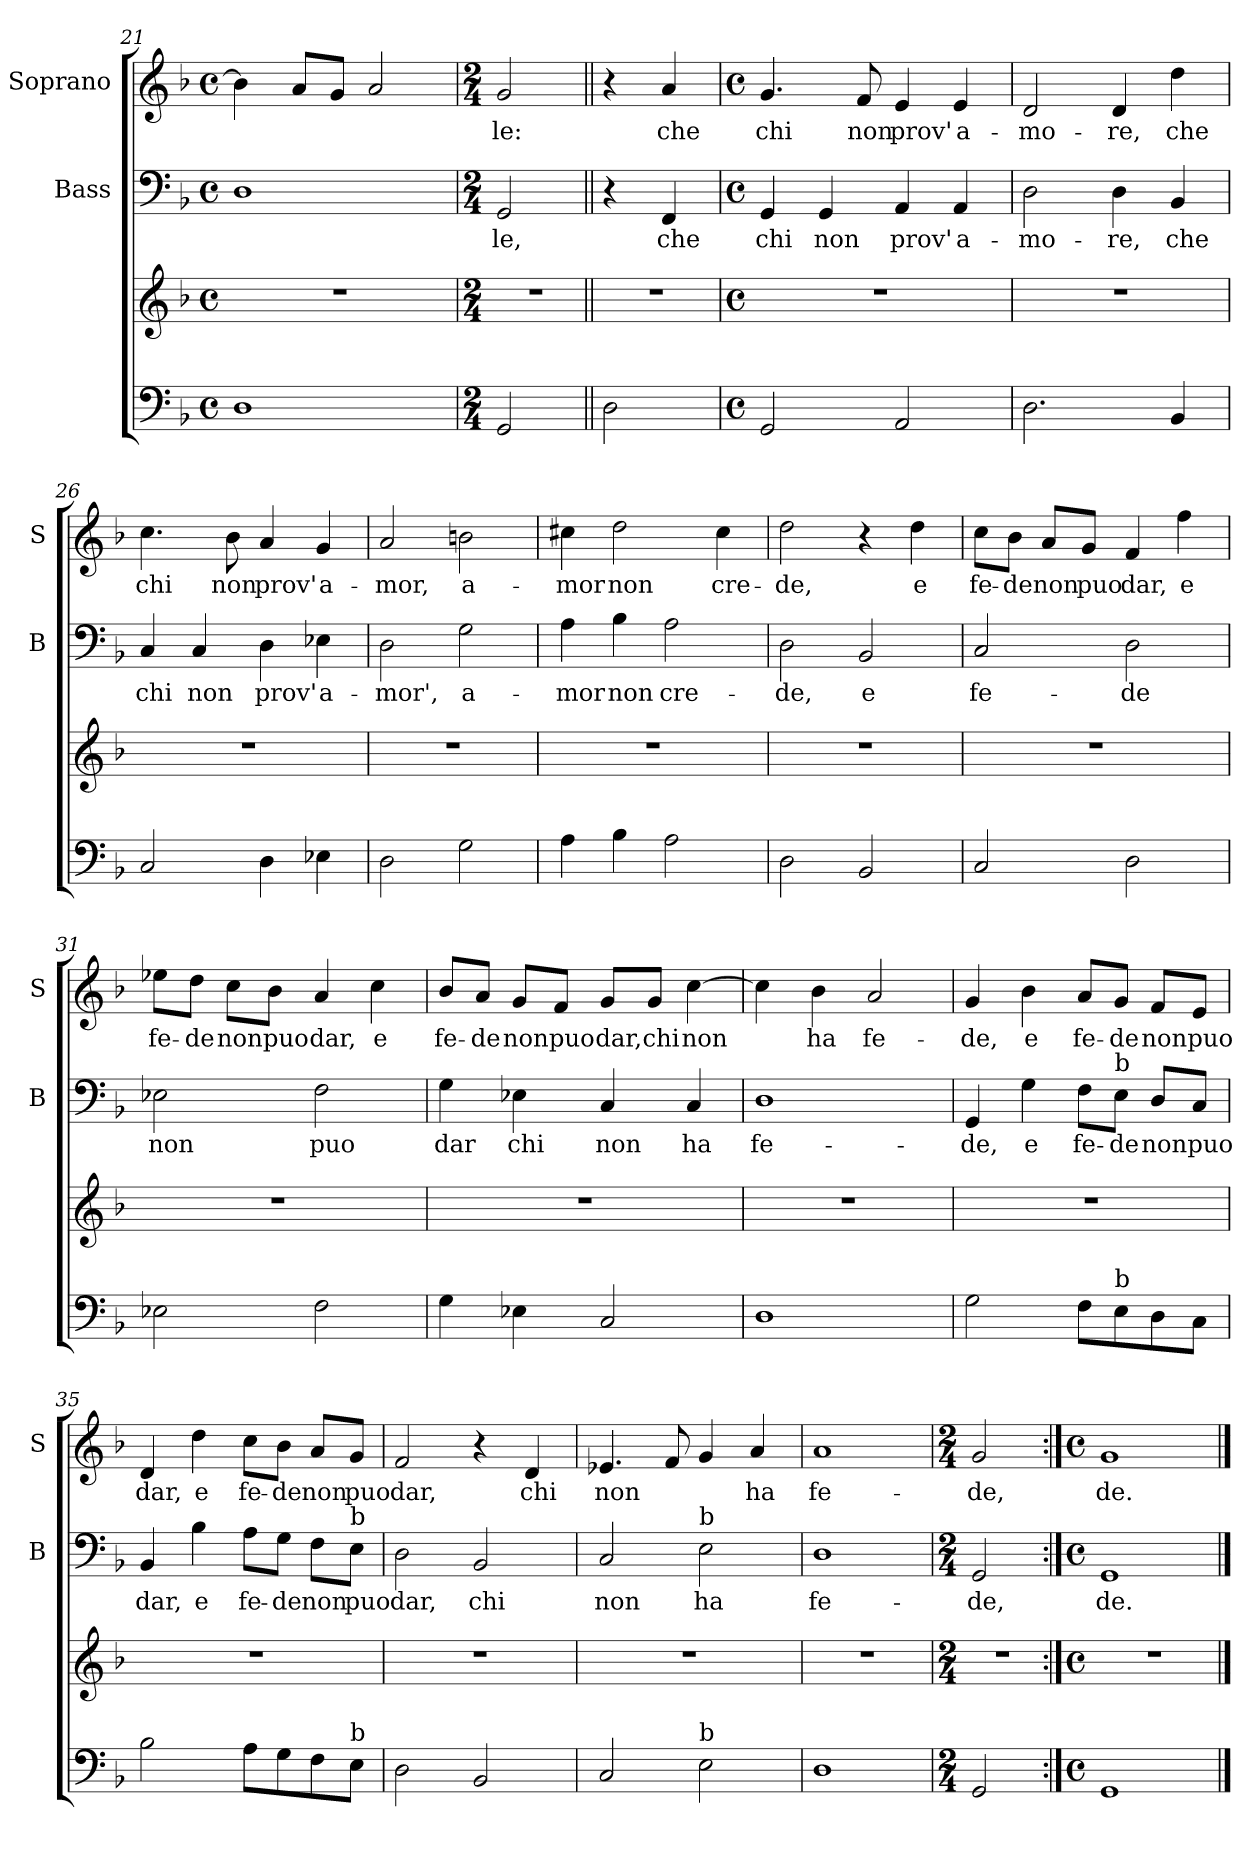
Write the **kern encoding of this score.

**kern	**kern	**kern	**text	**kern	**text
*part3	*part3	*part2	*part2	*part1	*part1
*staff4	*staff3	*staff2	*staff2	*staff1	*staff1
*	*	*I"Bass	*	*I"Soprano	*
*	*	*I'B	*	*I'S	*
*clefF4	*clefG2	*clefF4	*	*clefG2	*
*k[b-]	*k[b-]	*k[b-]	*	*k[b-]	*
*F:	*F:	*F:	*	*F:	*
*M4/4	*M4/4	*M4/4	*	*M4/4	*
*met(c)	*met(c)	*met(c)	*	*met(c)	*
=21	=21	=21	=21	=21	=21
1D	1r	1D	.	4b-\]	.
.	.	.	.	8a/L	.
.	.	.	.	8g/J	.
.	.	.	.	2a/	.
!!LO:LB:g=z
=22	=22	=22	=22	=22	=22
*M2/4	*M2/4	*M2/4	*	*M2/4	*
!	!	!	!LO:LY:b	!	!LO:LY:b
2GG/	2r	2GG/	-le,	2g/	-le:
=23||	=23||	=23||	=23||	=23||	=23||
2D\	2r	4r	.	4r	.
!	!	!	!LO:LY:b	!	!LO:LY:b
.	.	4FF/	che	4a/	che
=24	=24	=24	=24	=24	=24
*M4/4	*M4/4	*M4/4	*	*M4/4	*
*met(c)	*met(c)	*met(c)	*	*met(c)	*
!	!	!	!LO:LY:b	!	!LO:LY:b
2GG/	1r	4GG/	chi	4.g/	chi
!	!	!	!LO:LY:b	!	!
.	.	4GG/	non	.	.
!	!	!	!	!	!LO:LY:b
.	.	.	.	8f/	non
!	!	!	!LO:LY:b	!	!LO:LY:b
2AA/	.	4AA/	prov'	4e/	prov'
!	!	!	!LO:LY:b	!	!LO:LY:b
.	.	4AA/	a-	4e/	a-
=25	=25	=25	=25	=25	=25
!	!	!	!LO:LY:b	!	!LO:LY:b
2.D\	1r	2D\	-mo-	2d/	-mo-
!	!	!	!LO:LY:b	!	!LO:LY:b
.	.	4D\	-re,	4d/	-re,
!	!	!	!LO:LY:b	!	!LO:LY:b
4BB-/	.	4BB-/	che	4dd\	che
=26	=26	=26	=26	=26	=26
!	!	!	!LO:LY:b	!	!LO:LY:b
2C/	1r	4C/	chi	4.cc\	chi
!	!	!	!LO:LY:b	!	!
.	.	4C/	non	.	.
!	!	!	!	!	!LO:LY:b
.	.	.	.	8b-\	non
!	!	!	!LO:LY:b	!	!LO:LY:b
4D\	.	4D\	prov'	4a/	prov'
!	!	!	!LO:LY:b	!	!LO:LY:b
4E-X\	.	4E-X\	a-	4g/	a-
=27	=27	=27	=27	=27	=27
!	!	!	!LO:LY:b	!	!LO:LY:b
2D\	1r	2D\	-mor',	2a/	-mor,
!	!	!	!LO:LY:b	!	!LO:LY:b
2G\	.	2G\	a-	2bn\	a-
!!LO:LB:g=z
=28	=28	=28	=28	=28	=28
!	!	!	!LO:LY:b	!	!LO:LY:b
4A\	1r	4A\	-mor	4cc#X\	-mor
!	!	!	!LO:LY:b	!	!LO:LY:b
4B-\	.	4B-\	non	2dd\	non
!	!	!	!LO:LY:b	!	!
2A\	.	2A\	cre-	.	.
!	!	!	!	!	!LO:LY:b
.	.	.	.	4cc#\	cre-
=29	=29	=29	=29	=29	=29
!	!	!	!LO:LY:b	!	!LO:LY:b
2D\	1r	2D\	-de,	2dd\	-de,
!	!	!	!LO:LY:b	!	!
2BB-/	.	2BB-/	e	4r	.
!	!	!	!	!	!LO:LY:b
.	.	.	.	4dd\	e
=30	=30	=30	=30	=30	=30
!	!	!	!LO:LY:b	!	!LO:LY:b
2C/	1r	2C/	fe-	8cc\L	fe-
!	!	!	!	!	!LO:LY:b
.	.	.	.	8b-\J	-de
!	!	!	!	!	!LO:LY:b
.	.	.	.	8a/L	non
!	!	!	!	!	!LO:LY:b
.	.	.	.	8g/J	puo
!	!	!	!LO:LY:b	!	!LO:LY:b
2D\	.	2D\	-de	4f/	dar,
!	!	!	!	!	!LO:LY:b
.	.	.	.	4ff\	e
=31	=31	=31	=31	=31	=31
!	!	!	!LO:LY:b	!	!LO:LY:b
2E-X\	1r	2E-X\	non	8ee-X\L	fe-
!	!	!	!	!	!LO:LY:b
.	.	.	.	8dd\J	-de
!	!	!	!	!	!LO:LY:b
.	.	.	.	8cc\L	non
!	!	!	!	!	!LO:LY:b
.	.	.	.	8b-\J	puo
!	!	!	!LO:LY:b	!	!LO:LY:b
2F\	.	2F\	puo	4a/	dar,
!	!	!	!	!	!LO:LY:b
.	.	.	.	4cc\	e
!!LO:PB:g=z
=32	=32	=32	=32	=32	=32
!	!	!	!LO:LY:b	!	!LO:LY:b
4G\	1r	4G\	dar	8b-/L	fe-
!	!	!	!	!	!LO:LY:b
.	.	.	.	8a/J	-de
!	!	!	!LO:LY:b	!	!LO:LY:b
4E-X\	.	4E-X\	chi	8g/L	non
!	!	!	!	!	!LO:LY:b
.	.	.	.	8f/J	puo
!	!	!	!LO:LY:b	!	!LO:LY:b
2C/	.	4C/	non	8g/L	dar,
!	!	!	!	!	!LO:LY:b
.	.	.	.	8g/J	chi
!	!	!	!LO:LY:b	!	!LO:LY:b
.	.	4C/	ha	[4cc\	non
=33	=33	=33	=33	=33	=33
!	!	!	!LO:LY:b	!	!
1D	1r	1D	fe-	4cc\]	.
!	!	!	!	!	!LO:LY:b
.	.	.	.	4b-\	ha
!	!	!	!	!	!LO:LY:b
.	.	.	.	2a/	fe-
=34	=34	=34	=34	=34	=34
!	!	!	!LO:LY:b	!	!LO:LY:b
2G\	1r	4GG/	-de,	4g/	-de,
!	!	!	!LO:LY:b	!	!LO:LY:b
.	.	4G\	e	4b-\	e
!	!	!	!LO:LY:b	!	!LO:LY:b
8F\L	.	8F\L	fe-	8a/L	fe-
!	!	!LO:TX:a:t=b	!	!	!
!LO:TX:a:t=b	!	!	!	!	!
!	!	!	!LO:LY:b	!	!LO:LY:b
8E\	.	8E\J	-de	8g/J	-de
!	!	!	!LO:LY:b	!	!LO:LY:b
8D\	.	8D/L	non	8f/L	non
!	!	!	!LO:LY:b	!	!LO:LY:b
8C\J	.	8C/J	puo	8e/J	puo
=35	=35	=35	=35	=35	=35
!	!	!	!LO:LY:b	!	!LO:LY:b
2B-\	1r	4BB-/	dar,	4d/	dar,
!	!	!	!LO:LY:b	!	!LO:LY:b
.	.	4B-\	e	4dd\	e
!	!	!	!LO:LY:b	!	!LO:LY:b
8A\L	.	8A\L	fe-	8cc\L	fe-
!	!	!	!LO:LY:b	!	!LO:LY:b
8G\	.	8G\J	-de	8b-\J	-de
!	!	!	!LO:LY:b	!	!LO:LY:b
8F\	.	8F\L	non	8a/L	non
!	!	!LO:TX:a:t=b	!	!	!
!LO:TX:a:t=b	!	!	!	!	!
!	!	!	!LO:LY:b	!	!LO:LY:b
8E\J	.	8E\J	puo	8g/J	puo
!!LO:LB:g=z
=36	=36	=36	=36	=36	=36
!	!	!	!LO:LY:b	!	!LO:LY:b
2D\	1r	2D\	dar,	2f/	dar,
!	!	!	!LO:LY:b	!	!
2BB-/	.	2BB-/	chi	4r	.
!	!	!	!	!	!LO:LY:b
.	.	.	.	4d/	chi
=37	=37	=37	=37	=37	=37
!	!	!	!LO:LY:b	!	!LO:LY:b
2C/	1r	2C/	non	4.e-X/	non
.	.	.	.	8f/	.
!	!	!LO:TX:a:t=b	!	!	!
!LO:TX:a:t=b	!	!	!	!	!
!	!	!	!LO:LY:b	!	!
2E\	.	2E\	ha	4g/	.
!	!	!	!	!	!LO:LY:b
.	.	.	.	4a/	ha
=38	=38	=38	=38	=38	=38
!	!	!	!LO:LY:b	!	!LO:LY:b
1D	1r	1D	fe-	1a	fe-
=39	=39	=39	=39	=39	=39
*M2/4	*M2/4	*M2/4	*	*M2/4	*
!	!	!	!LO:LY:b	!	!LO:LY:b
2GG/	2r	2GG/	-de,	2g/	-de,
=40:|!	=40:|!	=40:|!	=40:|!	=40:|!	=40:|!
*M4/4	*M4/4	*M4/4	*	*M4/4	*
*met(c)	*met(c)	*met(c)	*	*met(c)	*
!	!	!	!LO:LY:b	!	!LO:LY:b
1GG	1r	1GG	de.	1g	de.
==	==	==	==	==	==
*-	*-	*-	*-	*-	*-
